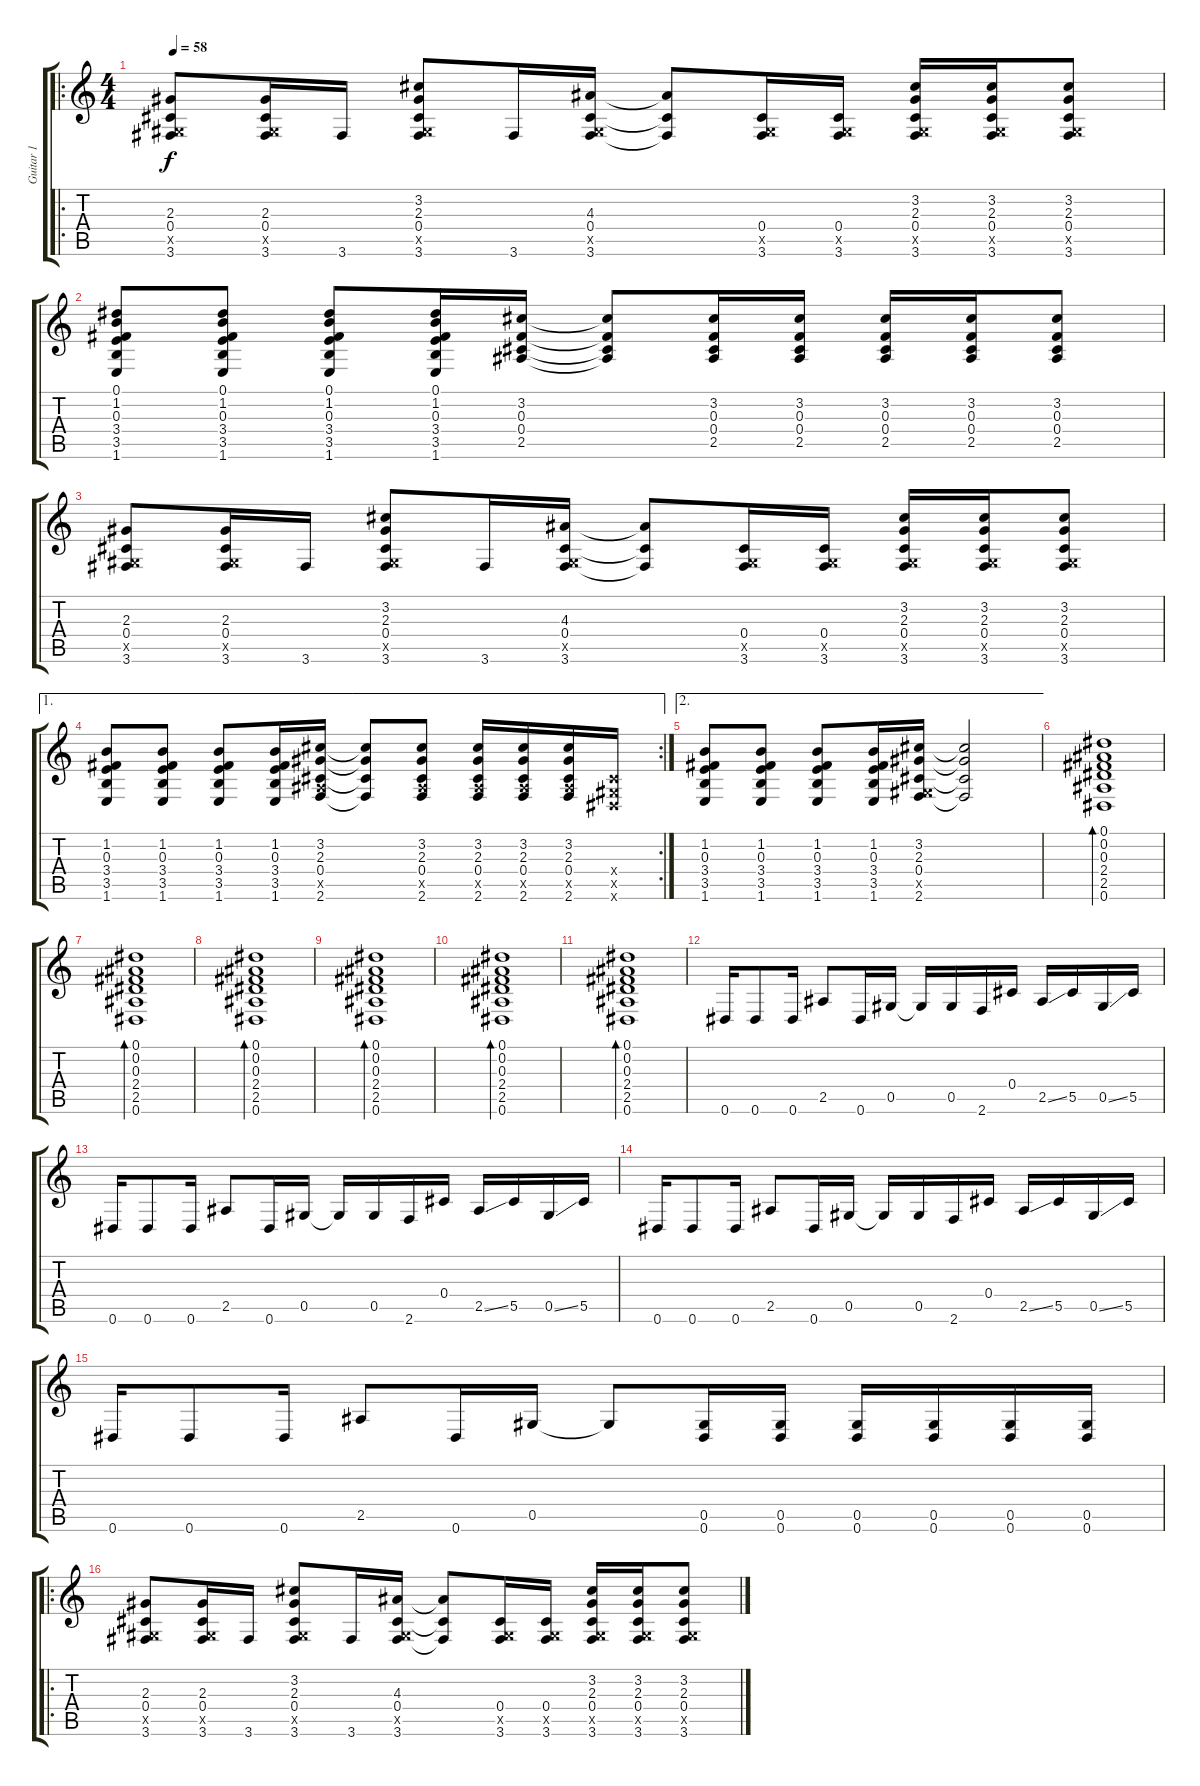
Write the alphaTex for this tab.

\track ("Guitar 1" "Guitar 1") {instrument overdrivenguitar}
\staff {score tabs}
\tuning (Eb4 Bb3 Gb3 Db3 Ab2 Eb2) {hide}
\ro
\ts (4 4)
\tempo 58
\clef g2
\ks c
(2.3 0.4 0.5{x} 3.6).8{dy f} (2.3 0.4 0.5{x} 3.6).16 3.6.16 (3.2 2.3 0.4 0.5{x} 3.6).8 3.6.16 (4.3 0.4 0.5{x} 3.6).16 (4.3{t} 0.4{t} 3.6{t}).8 (0.4 0.5{x} 3.6).16 (0.4 0.5{x} 3.6).16 (3.2 2.3 0.4 0.5{x} 3.6).16 (3.2 2.3 0.4 0.5{x} 3.6).16 (3.2 2.3 0.4 0.5{x} 3.6).8 |
(0.1 1.2 0.3 3.4 3.5 1.6).8 (0.1 1.2 0.3 3.4 3.5 1.6).8 (0.1 1.2 0.3 3.4 3.5 1.6).8 (0.1 1.2 0.3 3.4 3.5 1.6).16 (3.2 0.3 0.4 2.5).16 (3.2{t} 0.3{t} 0.4{t} 2.5{t}).8 (3.2 0.3 0.4 2.5).16 (3.2 0.3 0.4 2.5).16 (3.2 0.3 0.4 2.5).16 (3.2 0.3 0.4 2.5).16 (3.2 0.3 0.4 2.5).8 |
(2.3 0.4 0.5{x} 3.6).8 (2.3 0.4 0.5{x} 3.6).16 3.6.16 (3.2 2.3 0.4 0.5{x} 3.6).8 3.6.16 (4.3 0.4 0.5{x} 3.6).16 (4.3{t} 0.4{t} 3.6{t}).8 (0.4 0.5{x} 3.6).16 (0.4 0.5{x} 3.6).16 (3.2 2.3 0.4 0.5{x} 3.6).16 (3.2 2.3 0.4 0.5{x} 3.6).16 (3.2 2.3 0.4 0.5{x} 3.6).8 |
\ae 1
\rc 2
(1.2 0.3 3.4 3.5 1.6).8 (1.2 0.3 3.4 3.5 1.6).8 (1.2 0.3 3.4 3.5 1.6).8 (1.2 0.3 3.4 3.5 1.6).16 (3.2 2.3 0.4 2.5{x} 2.6).16 (3.2{t} 2.3{t} 0.4{t} 2.6{t}).8 (3.2 2.3 0.4 2.5{x} 2.6).8 (3.2 2.3 0.4 2.5{x} 2.6).16 (3.2 2.3 0.4 2.5{x} 2.6).16 (3.2 2.3 0.4 2.5{x} 2.6).16 (0.4{x} 0.5{x} 0.6{x}).16 |
\ae 2
(1.2 0.3 3.4 3.5 1.6).8 (1.2 0.3 3.4 3.5 1.6).8 (1.2 0.3 3.4 3.5 1.6).8 (1.2 0.3 3.4 3.5 1.6).16 (3.2 2.3 0.4 0.5{x} 2.6).16 (3.2{t} 2.3{t} 0.4{t} 2.6{t}).2 |
(0.1 0.2 0.3 2.4 2.5 0.6).1{bd 60} |
(0.1 0.2 0.3 2.4 2.5 0.6).1{bd 60} |
(0.1 0.2 0.3 2.4 2.5 0.6).1{bd 60} |
(0.1 0.2 0.3 2.4 2.5 0.6).1{bd 60} |
(0.1 0.2 0.3 2.4 2.5 0.6).1{bd 60} |
(0.1 0.2 0.3 2.4 2.5 0.6).1{bd 60} |
0.6.16 0.6.8 0.6.16 2.5.8 0.6.16 0.5.16 0.5{t}.16 0.5.16 2.6.16 0.4.16 2.5{ss}.16 5.5.16 0.5{ss}.16 5.5.16 |
0.6.16 0.6.8 0.6.16 2.5.8 0.6.16 0.5.16 0.5{t}.16 0.5.16 2.6.16 0.4.16 2.5{ss}.16 5.5.16 0.5{ss}.16 5.5.16 |
0.6.16 0.6.8 0.6.16 2.5.8 0.6.16 0.5.16 0.5{t}.16 0.5.16 2.6.16 0.4.16 2.5{ss}.16 5.5.16 0.5{ss}.16 5.5.16 |
0.6.16 0.6.8 0.6.16 2.5.8 0.6.16 0.5.16 0.5{t}.8 (0.5 0.6).16 (0.5 0.6).16 (0.5 0.6).16 (0.5 0.6).16 (0.5 0.6).16 (0.5 0.6).16 |
\ro
(2.3 0.4 0.5{x} 3.6).8 (2.3 0.4 0.5{x} 3.6).16 3.6.16 (3.2 2.3 0.4 0.5{x} 3.6).8 3.6.16 (4.3 0.4 0.5{x} 3.6).16 (4.3{t} 0.4{t} 3.6{t}).8 (0.4 0.5{x} 3.6).16 (0.4 0.5{x} 3.6).16 (3.2 2.3 0.4 0.5{x} 3.6).16 (3.2 2.3 0.4 0.5{x} 3.6).16 (3.2 2.3 0.4 0.5{x} 3.6).8
